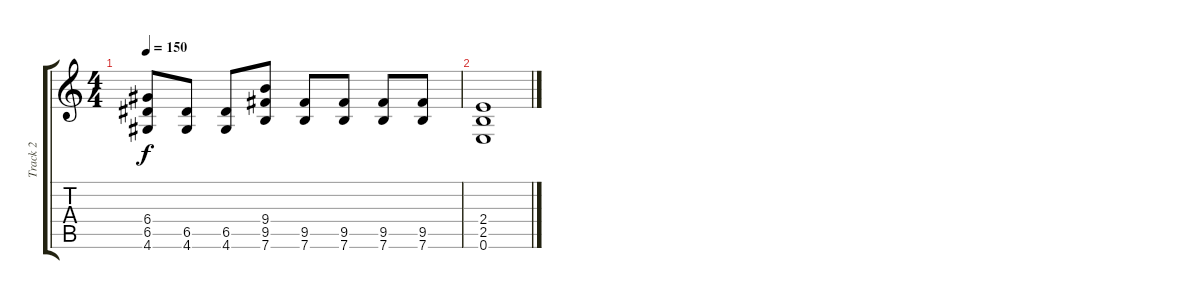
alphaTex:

\track ("Track 2" "Track 2") {instrument distortionguitar}
\staff {score tabs}
\tuning (E4 B3 G3 D3 A2 E2) {hide}
\ts (4 4)
\tempo 150
\clef g2
\ks c
(6.4 6.5 4.6).8{dy f} (6.5 4.6).8 (6.5 4.6).8 (9.4 9.5 7.6).8 (9.5 7.6).8 (9.5 7.6).8 (9.5 7.6).8 (9.5 7.6).8 |
(2.4 2.5 0.6).1
